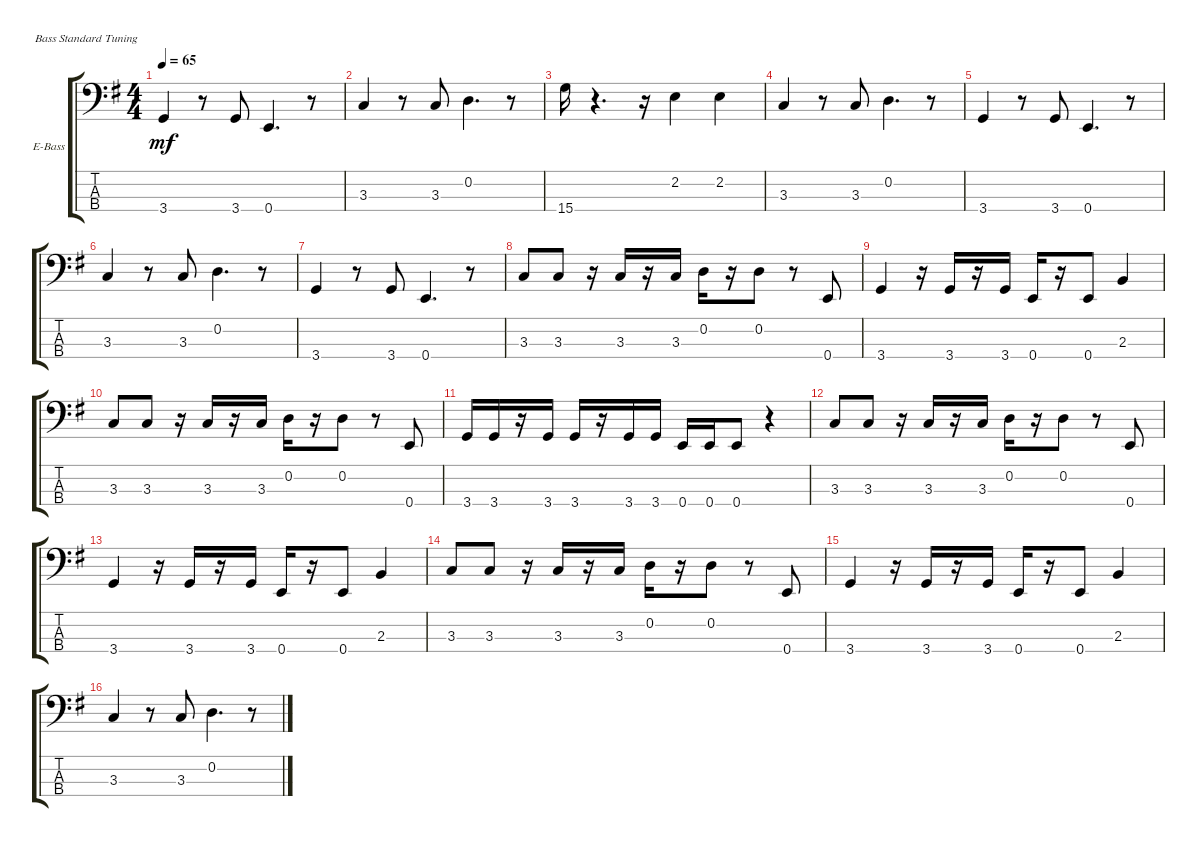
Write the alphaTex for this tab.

\defaultSystemsLayout 4
\bracketExtendMode groupsimilarinstruments
\firstSystemTrackNameOrientation horizontal
\otherSystemsTrackNameOrientation horizontal
\track ("Electric Bass" "E-Bass") {instrument electricbassfinger}
\staff {score tabs}
\tuning (G2 D2 A1 E1)
\ts (4 4)
\tempo 65
\clef f4
\ks g
3.4.4{dy mf} r.8 3.4.8 0.4.4{d} r.8 |
3.3.4 r.8 3.3.8 0.2.4{d} r.8 |
15.4.16 r.4{d} r.16 2.2.4 2.2.4 |
3.3.4 r.8 3.3.8 0.2.4{d} r.8 |
3.4.4 r.8 3.4.8 0.4.4{d} r.8 |
3.3.4 r.8 3.3.8 0.2.4{d} r.8 |
3.4.4 r.8 3.4.8 0.4.4{d} r.8 |
3.3.8 3.3.8 r.16 3.3.16 r.16 3.3.16 0.2.16 r.16 0.2.8 r.8 0.4.8 |
3.4.4 r.16 3.4.16 r.16 3.4.16 0.4.16 r.16 0.4.8 2.3.4 |
3.3.8 3.3.8 r.16 3.3.16 r.16 3.3.16 0.2.16 r.16 0.2.8 r.8 0.4.8 |
3.4.16 3.4.16 r.16 3.4.16 3.4.16 r.16 3.4.16 3.4.16 0.4.16 0.4.16 0.4.8 r.4 |
3.3.8 3.3.8 r.16 3.3.16 r.16 3.3.16 0.2.16 r.16 0.2.8 r.8 0.4.8 |
3.4.4 r.16 3.4.16 r.16 3.4.16 0.4.16 r.16 0.4.8 2.3.4 |
3.3.8 3.3.8 r.16 3.3.16 r.16 3.3.16 0.2.16 r.16 0.2.8 r.8 0.4.8 |
3.4.4 r.16 3.4.16 r.16 3.4.16 0.4.16 r.16 0.4.8 2.3.4 |
3.3.4 r.8 3.3.8 0.2.4{d} r.8
